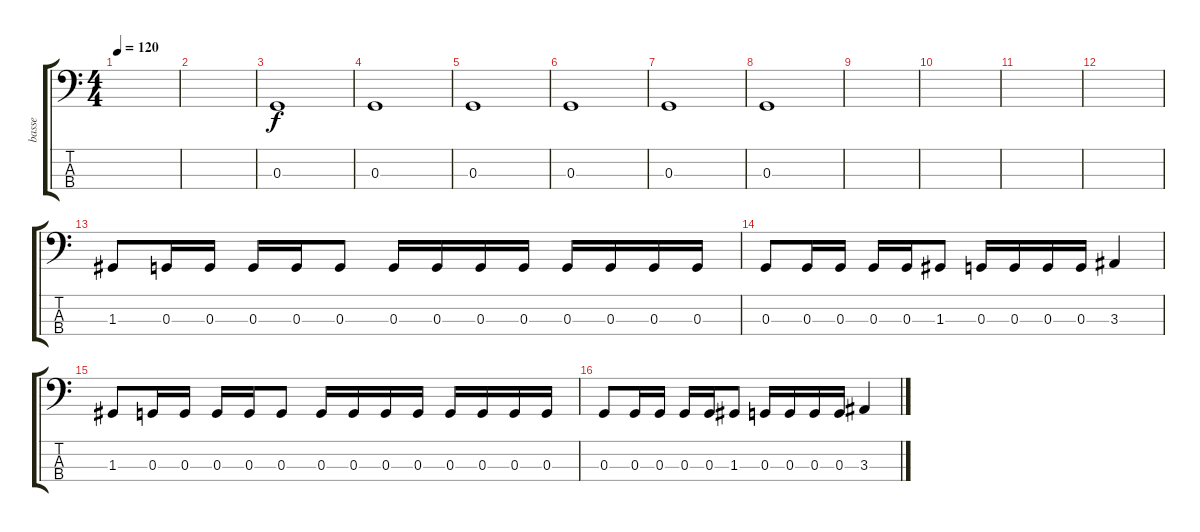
\track ("basse" "basse") {instrument electricbasspick}
\staff {score tabs}
\tuning (F2 C2 G1 D1) {hide}
\ts (4 4)
\tempo 120
\clef f4
\ks c
|
|
0.3.1 |
0.3.1 |
0.3.1 |
0.3.1 |
0.3.1 |
0.3.1 |
|
|
|
|
1.3.8 0.3.16 0.3.16 0.3.16 0.3.16 0.3.8 0.3.16 0.3.16 0.3.16 0.3.16 0.3.16 0.3.16 0.3.16 0.3.16 |
0.3.8 0.3.16 0.3.16 0.3.16 0.3.16 1.3.8 0.3.16 0.3.16 0.3.16 0.3.16 3.3.4 |
1.3.8 0.3.16 0.3.16 0.3.16 0.3.16 0.3.8 0.3.16 0.3.16 0.3.16 0.3.16 0.3.16 0.3.16 0.3.16 0.3.16 |
0.3.8 0.3.16 0.3.16 0.3.16 0.3.16 1.3.8 0.3.16 0.3.16 0.3.16 0.3.16 3.3.4
